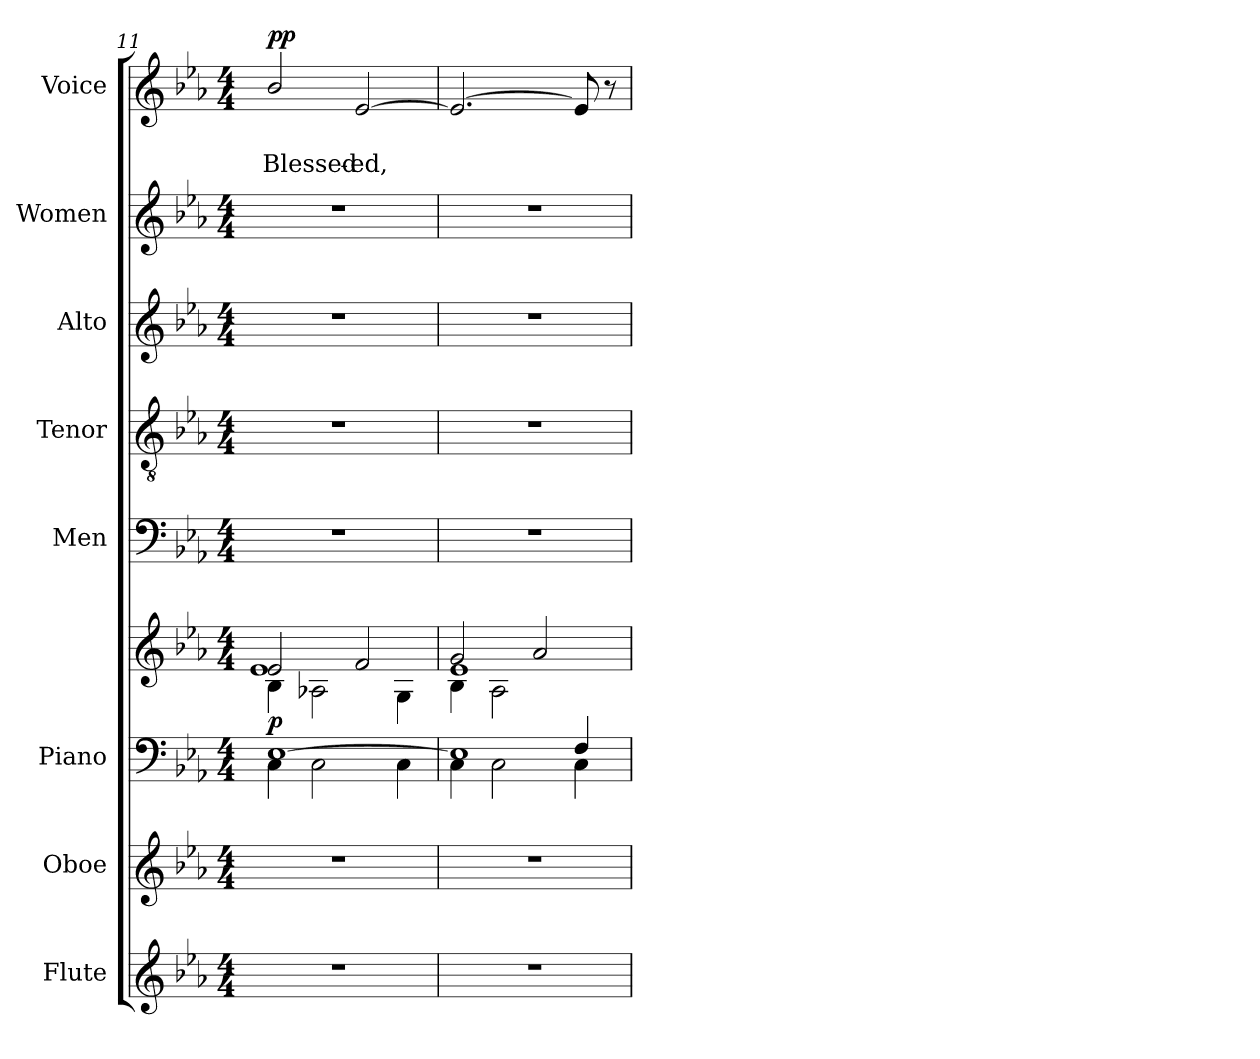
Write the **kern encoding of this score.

**kern	**kern	**kern	**kern	**dynam	**kern	**kern	**kern	**kern	**kern	**text	**dynam
*part8	*part7	*part6	*part6	*part6	*part5	*part4	*part3	*part2	*part1	*part1	*part1
*staff9	*staff8	*staff7	*staff6	*staff6/7	*staff5	*staff4	*staff3	*staff2	*staff1	*staff1	*staff1
*I"Flute	*I"Oboe	*I"Piano	*	*	*I"Men	*I"Tenor	*I"Alto	*I"Women	*I"Voice	*	*
*I'Fl	*I'Ob	*I'Pno.	*	*	*I'M.	*I'T.	*I'A.	*I'W.	*I'Vo.	*	*
!!LO:LB:g=z
*clefG2	*clefG2	*clefF4	*clefG2	*	*clefF4	*clefGv2	*clefG2	*clefG2	*clefG2	*	*
*k[b-e-a-]	*k[b-e-a-]	*k[b-e-a-]	*k[b-e-a-]	*	*k[b-e-a-]	*k[b-e-a-]	*k[b-e-a-]	*k[b-e-a-]	*k[b-e-a-]	*	*
*M4/4	*M4/4	*M4/4	*M4/4	*	*M4/4	*M4/4	*M4/4	*M4/4	*M4/4	*	*
=11	=11	=11	=11	=11	=11	=11	=11	=11	=11	=11	=11
*	*	*^	*^	*	*	*	*	*	*	*	*
*	*	*	*	*	*^	*	*	*	*	*	*	*	*
!	!	!	!	!	!	!	!	!	!	!	!	!LO:TX:t=CHOIR, ALL VOICES  (T. & B. octave lower)	!	!
!	!	!	!	!	!	!	!LO:DY:a=2	!	!	!	!	!	!LO:LY:b	!LO:DY:a
*	*	*	*	*	*	*	*	*	*	*	*	*^	*	*
1r	1r	[1E-	4C\	2e-/	4B-\	1e-	p	1r	1r	1r	1r	2b-/	2B-/yy	Blessed-	pp
.	.	.	2C\	.	2A-X\	.	.	.	.	.	.	.	.	.	.
!	!	!	!	!	!	!	!	!	!	!	!	!	!	!LO:LY:b	!
.	.	.	.	2f/	.	.	.	.	.	.	.	[2e-/	[2E-/yy	-ed,	.
.	.	.	4C\	.	4G\	.	.	.	.	.	.	.	.	.	.
=12	=12	=12	=12	=12	=12	=12	=12	=12	=12	=12	=12	=12	=12	=12	=12
*	*	*	*^	*	*	*	*	*	*	*	*	*	*	*	*
1r	1r	2.ryy	1E-]	4C\	2g/	4B-\	1e-	.	1r	1r	1r	1r	2.e-/_	2.E-/yy_	.	.
.	.	.	.	2C\	.	2A-\	.	.	.	.	.	.	.	.	.	.
.	.	.	.	.	2a-/	.	.	.	.	.	.	.	.	.	.	.
.	.	4F/	.	4C\	.	4ryy	.	.	.	.	.	.	8e-/]	8E-/yy]	.	.
.	.	.	.	.	.	.	.	.	.	.	.	.	8r	8ryy	.	.
*	*	*v	*v	*v	*	*	*	*	*	*	*	*	*v	*v	*	*
*	*	*	*v	*v	*v	*	*	*	*	*	*	*	*
=	=	=	=	=	=	=	=	=	=	=	=
*-	*-	*-	*-	*-	*-	*-	*-	*-	*-	*-	*-
